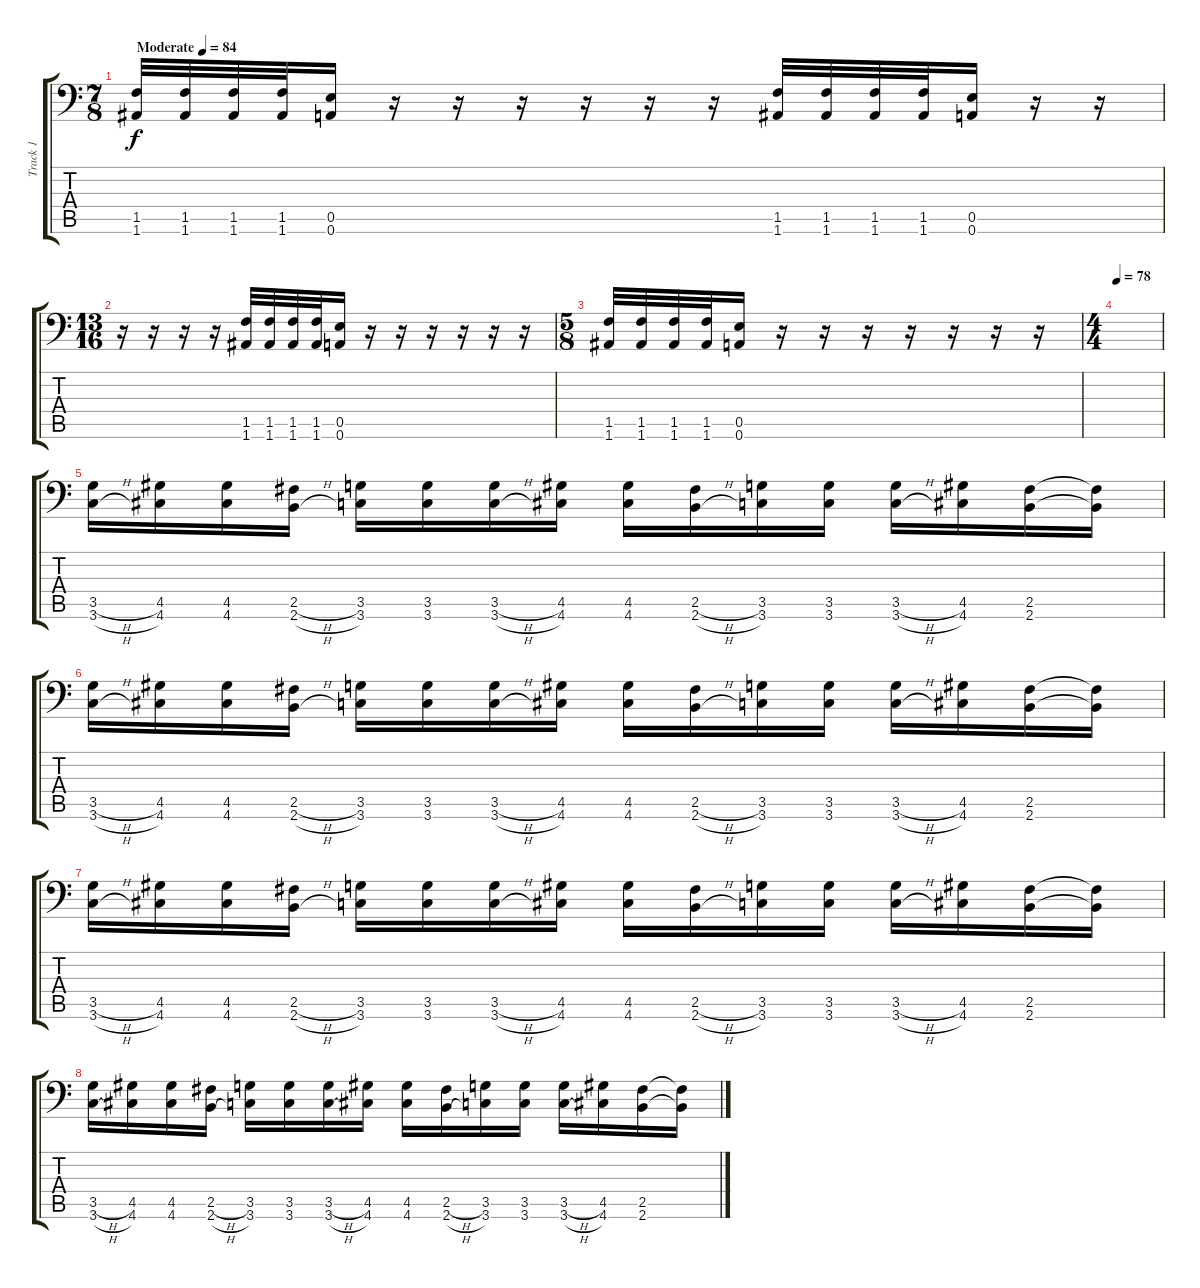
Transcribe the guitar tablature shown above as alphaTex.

\track ("Track 1" "Track 1") {instrument electricguitarjazz}
\staff {score tabs}
\tuning (B3 Gb3 D3 A2 E2 A1) {hide}
\ts (7 8)
\tempo (84 "Moderate")
\clef f4
\ks c
(1.5 1.6).32{dy f volume 12 instrument distortionguitar} (1.5 1.6).32 (1.5 1.6).32 (1.5 1.6).32 (0.5 0.6).16 r.16 r.16 r.16 r.16 r.16 r.16 (1.5 1.6).32 (1.5 1.6).32 (1.5 1.6).32 (1.5 1.6).32 (0.5 0.6).16 r.16 r.16 |
\ts (13 16)
r.16 r.16 r.16 r.16 (1.5 1.6).32 (1.5 1.6).32 (1.5 1.6).32 (1.5 1.6).32 (0.5 0.6).16 r.16 r.16 r.16 r.16 r.16 r.16 |
\ts (5 8)
(1.5 1.6).32 (1.5 1.6).32 (1.5 1.6).32 (1.5 1.6).32 (0.5 0.6).16 r.16 r.16 r.16 r.16 r.16 r.16 r.16 |
\ts (4 4)
\tempo 78
|
(3.5{h} 3.6{h}).16 (4.5 4.6).16 (4.5 4.6).16 (2.5{h} 2.6{h}).16 (3.5 3.6).16 (3.5 3.6).16 (3.5{h} 3.6{h}).16 (4.5 4.6).16 (4.5 4.6).16 (2.5{h} 2.6{h}).16 (3.5 3.6).16 (3.5 3.6).16 (3.5{h} 3.6{h}).16 (4.5 4.6).16 (2.5 2.6).16 (2.5{t} 2.6{t}).16 |
(3.5{h} 3.6{h}).16 (4.5 4.6).16 (4.5 4.6).16 (2.5{h} 2.6{h}).16 (3.5 3.6).16 (3.5 3.6).16 (3.5{h} 3.6{h}).16 (4.5 4.6).16 (4.5 4.6).16 (2.5{h} 2.6{h}).16 (3.5 3.6).16 (3.5 3.6).16 (3.5{h} 3.6{h}).16 (4.5 4.6).16 (2.5 2.6).16 (2.5{t} 2.6{t}).16 |
(3.5{h} 3.6{h}).16 (4.5 4.6).16 (4.5 4.6).16 (2.5{h} 2.6{h}).16 (3.5 3.6).16 (3.5 3.6).16 (3.5{h} 3.6{h}).16 (4.5 4.6).16 (4.5 4.6).16 (2.5{h} 2.6{h}).16 (3.5 3.6).16 (3.5 3.6).16 (3.5{h} 3.6{h}).16 (4.5 4.6).16 (2.5 2.6).16 (2.5{t} 2.6{t}).16 |
(3.5{h} 3.6{h}).16 (4.5 4.6).16 (4.5 4.6).16 (2.5{h} 2.6{h}).16 (3.5 3.6).16 (3.5 3.6).16 (3.5{h} 3.6{h}).16 (4.5 4.6).16 (4.5 4.6).16 (2.5{h} 2.6{h}).16 (3.5 3.6).16 (3.5 3.6).16 (3.5{h} 3.6{h}).16 (4.5 4.6).16 (2.5 2.6).16 (2.5{t} 2.6{t}).16
